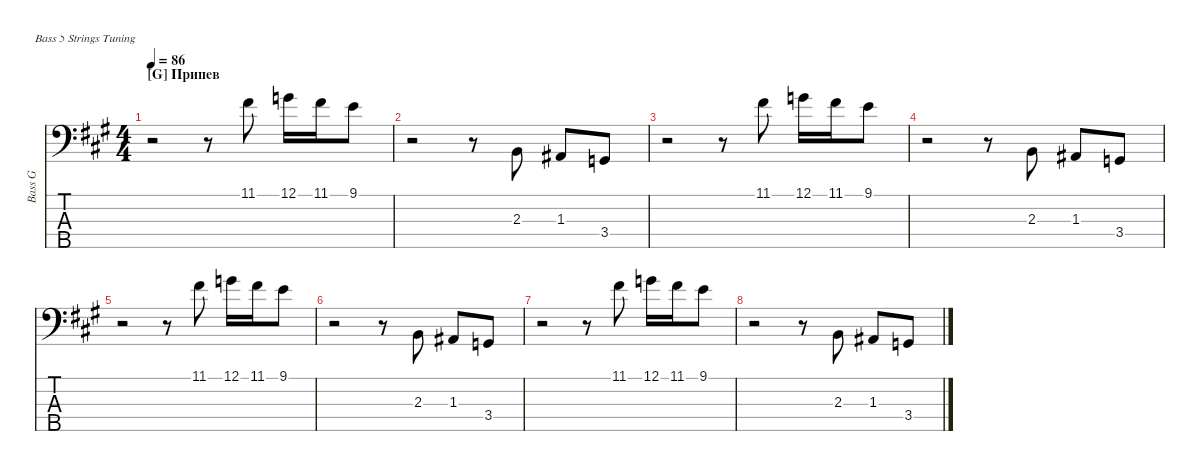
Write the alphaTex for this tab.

\defaultSystemsLayout 4
\hideDynamics
\bracketExtendMode nobrackets
\track ("Bass Guitar" "Bass G") {instrument acousticbass}
\staff {score tabs}
\tuning (G2 D2 A1 E1 B0)
\ts (4 4)
\section ("G" "Припев")
\tempo 86
\clef f4
\ks f#minor
r.2{dy mf beam Down} r.8{beam Down} 11.1{acc #}.8{beam Down} 12.1{acc forcenatural}.16{beam Down} 11.1{acc #}.16{beam Down} 9.1{acc forcenatural}.8{beam Down} |
r.2{beam Down} r.8{beam Down} 2.3{acc forcenatural}.8{beam Up} 1.3{acc #}.8{beam Up} 3.4{acc forcenatural}.8{beam Up} |
r.2{beam Down} r.8{beam Down} 11.1{acc #}.8{beam Down} 12.1{acc forcenatural}.16{beam Down} 11.1{acc #}.16{beam Down} 9.1{acc forcenatural}.8{beam Down} |
r.2{beam Down} r.8{beam Down} 2.3{acc forcenatural}.8{beam Up} 1.3{acc #}.8{beam Up} 3.4{acc forcenatural}.8{beam Up} |
r.2{beam Down} r.8{beam Down} 11.1{acc #}.8{beam Down} 12.1{acc forcenatural}.16{beam Down} 11.1{acc #}.16{beam Down} 9.1{acc forcenatural}.8{beam Down} |
r.2{beam Down} r.8{beam Down} 2.3{acc forcenatural}.8{beam Up} 1.3{acc #}.8{beam Up} 3.4{acc forcenatural}.8{beam Up} |
r.2{beam Down} r.8{beam Down} 11.1{acc #}.8{beam Down} 12.1{acc forcenatural}.16{beam Down} 11.1{acc #}.16{beam Down} 9.1{acc forcenatural}.8{beam Down} |
r.2{beam Down} r.8{beam Down} 2.3{acc forcenatural}.8{beam Up} 1.3{acc #}.8{beam Up} 3.4{acc forcenatural}.8{beam Up}
